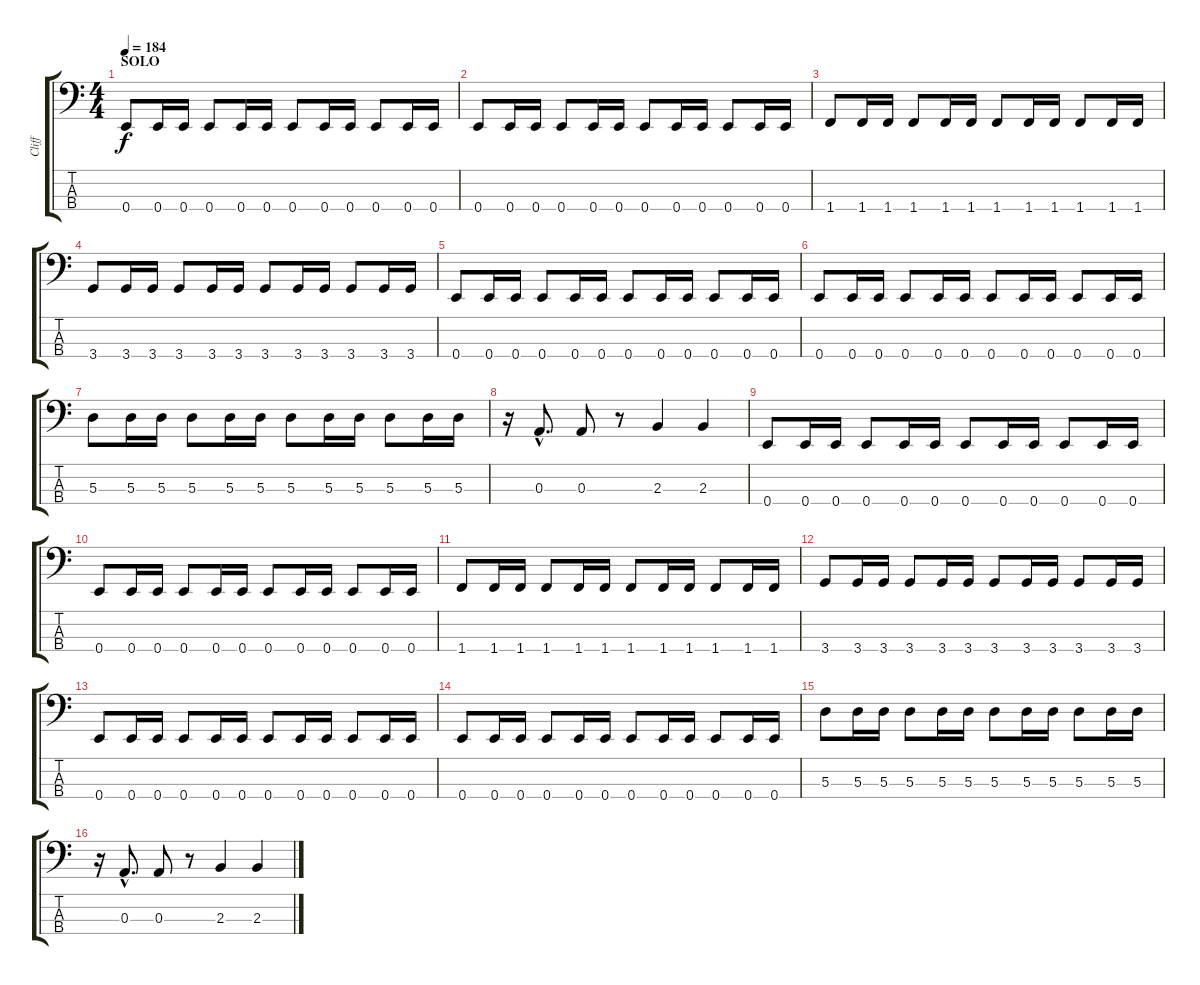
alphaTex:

\track ("Cliff" "Cliff") {instrument electricbassfinger}
\staff {score tabs}
\tuning (G2 D2 A1 E1) {hide}
\ts (4 4)
\section ("" "SOLO")
\tempo 184
\clef f4
\ks c
0.4.8{dy f} 0.4.16 0.4.16 0.4.8 0.4.16 0.4.16 0.4.8 0.4.16 0.4.16 0.4.8 0.4.16 0.4.16 |
0.4.8 0.4.16 0.4.16 0.4.8 0.4.16 0.4.16 0.4.8 0.4.16 0.4.16 0.4.8 0.4.16 0.4.16 |
1.4.8 1.4.16 1.4.16 1.4.8 1.4.16 1.4.16 1.4.8 1.4.16 1.4.16 1.4.8 1.4.16 1.4.16 |
3.4.8 3.4.16 3.4.16 3.4.8 3.4.16 3.4.16 3.4.8 3.4.16 3.4.16 3.4.8 3.4.16 3.4.16 |
0.4.8 0.4.16 0.4.16 0.4.8 0.4.16 0.4.16 0.4.8 0.4.16 0.4.16 0.4.8 0.4.16 0.4.16 |
0.4.8 0.4.16 0.4.16 0.4.8 0.4.16 0.4.16 0.4.8 0.4.16 0.4.16 0.4.8 0.4.16 0.4.16 |
5.3.8 5.3.16 5.3.16 5.3.8 5.3.16 5.3.16 5.3.8 5.3.16 5.3.16 5.3.8 5.3.16 5.3.16 |
r.16 0.3{hac}.8{d} 0.3.8 r.8 2.3.4 2.3.4 |
0.4.8 0.4.16 0.4.16 0.4.8 0.4.16 0.4.16 0.4.8 0.4.16 0.4.16 0.4.8 0.4.16 0.4.16 |
0.4.8 0.4.16 0.4.16 0.4.8 0.4.16 0.4.16 0.4.8 0.4.16 0.4.16 0.4.8 0.4.16 0.4.16 |
1.4.8 1.4.16 1.4.16 1.4.8 1.4.16 1.4.16 1.4.8 1.4.16 1.4.16 1.4.8 1.4.16 1.4.16 |
3.4.8 3.4.16 3.4.16 3.4.8 3.4.16 3.4.16 3.4.8 3.4.16 3.4.16 3.4.8 3.4.16 3.4.16 |
0.4.8 0.4.16 0.4.16 0.4.8 0.4.16 0.4.16 0.4.8 0.4.16 0.4.16 0.4.8 0.4.16 0.4.16 |
0.4.8 0.4.16 0.4.16 0.4.8 0.4.16 0.4.16 0.4.8 0.4.16 0.4.16 0.4.8 0.4.16 0.4.16 |
5.3.8 5.3.16 5.3.16 5.3.8 5.3.16 5.3.16 5.3.8 5.3.16 5.3.16 5.3.8 5.3.16 5.3.16 |
r.16 0.3{hac}.8{d} 0.3.8 r.8 2.3.4 2.3.4
